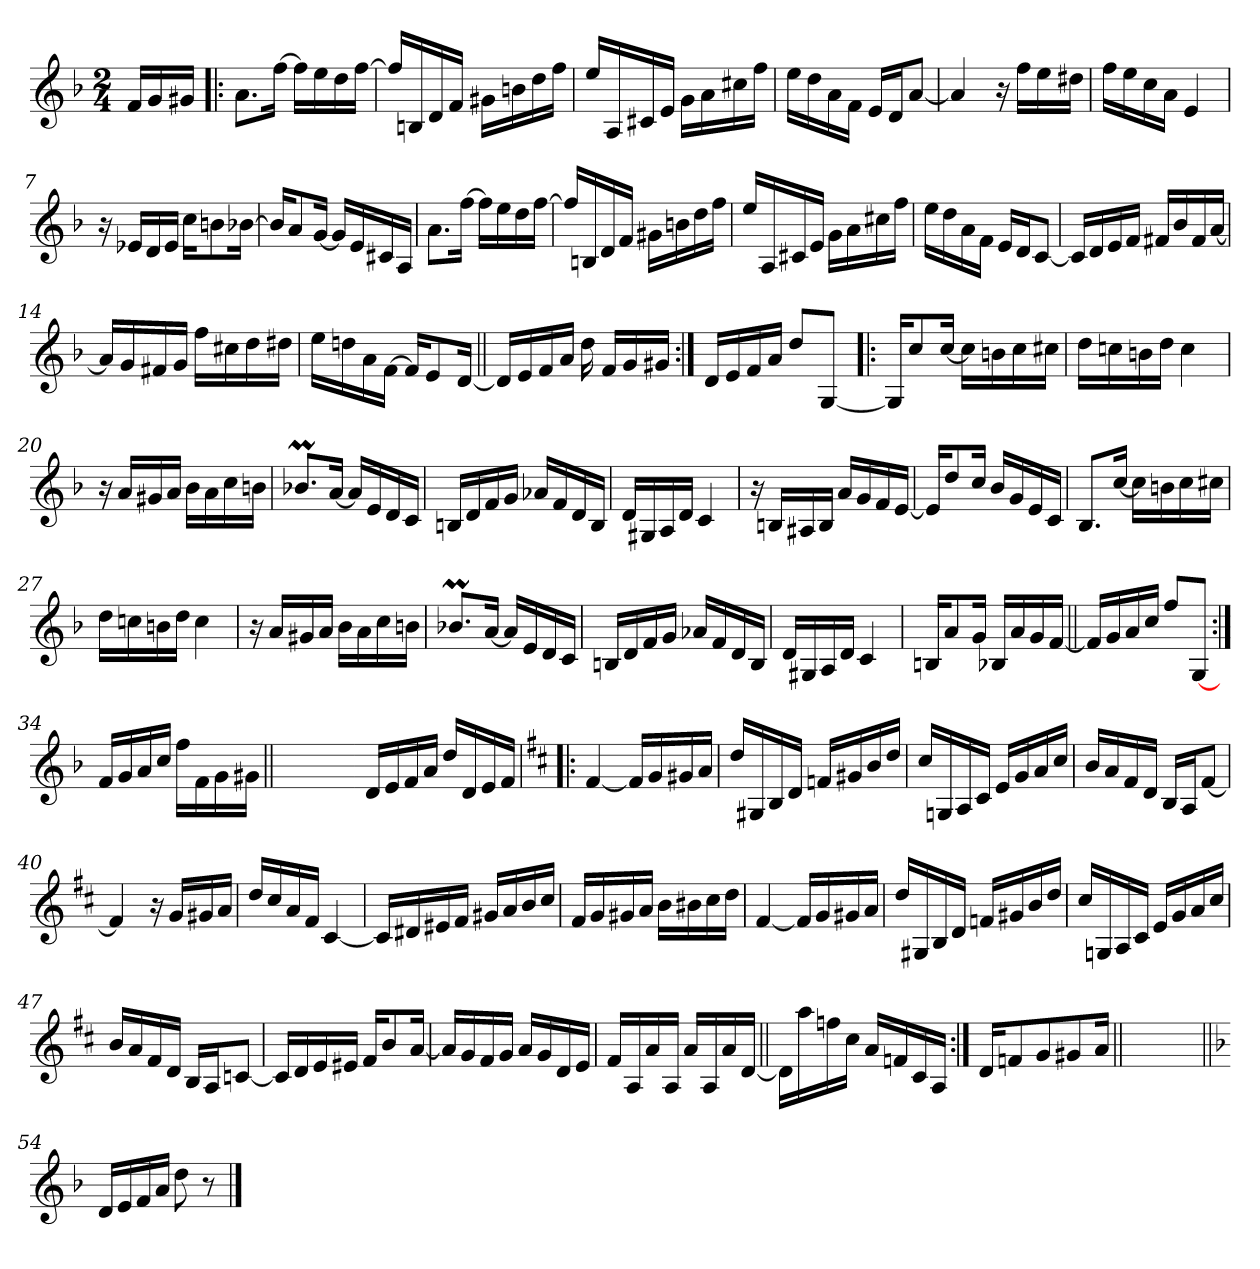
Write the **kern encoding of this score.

**kern
*part1
*staff1
*clefG2
*k[b-]
*F:
*M2/4
=
16f/LL
16g/
16g#X/JJ
=1!|:
8.a\L
[16ff\Jk
16ff\LL]
16ee\
16dd\
[16ff\JJ
=2
16ff/LL]
16Bn/
16d/
16f/JJ
16g#X\LL
16bn\
16dd\
16ff\JJ
=3
16ee/LL
16A/
16c#X/
16e/JJ
16g\LL
16a\
16cc#X\
16ff\JJ
!!LO:LB:g=z
=4
16ee\LL
16dd\
16a\
16f\JJ
16e/LL
16d/J
[8a/J
=5
4a/]
16r
16ff\LL
16ee\
16dd#X\JJ
=6
16ff\LL
16ee\
16cc\
16a\JJ
4e/
=7
16r
16e-X/LL
16d/
16e-/JJ
16cc\KL
8bn\
[16b-X\Jk
!!LO:LB:g=z
=8
16b-/KL]
8a/
[16g/Jk
16g/LL]
16e/
16c#X/
16A/JJ
=9
8.a\L
[16ff\Jk
16ff\LL]
16ee\
16dd\
[16ff\JJ
=10
16ff/LL]
16Bn/
16d/
16f/JJ
16g#X\LL
16bn\
16dd\
16ff\JJ
=11
16ee/LL
16A/
16c#X/
16e/JJ
16g\LL
16a\
16cc#X\
16ff\JJ
!!LO:LB:g=z
=12
16ee\LL
16dd\
16a\
16f\JJ
16e/LL
16d/J
[8c/J
=13
16c/LL]
16d/
16e/
16f/JJ
16f#X/LL
16b-/
16f#/
[16a/JJ
=14
16a/LL]
16g/
16f#X/
16g/JJ
16ff\LL
16cc#X\
16dd\
16dd#X\JJ
=15
16ee\LL
16ddn\
16a\
[16f\JJ
16f/KL]
8e/
[16d/Jk
!!LO:LB:g=z
=16||
16d/LL]
16e/
16f/
16a/JJ
16dd\
16f/LL
16g/
16g#X/JJ
=17:|!
16d/LL
16e/
16f/
16a/JJ
8dd/L
[8G/J
=18!|:
16G/KL]
8cc/
[16cc/Jk
16cc\LL]
16bn\
16cc\
16cc#X\JJ
=19
16dd\LL
16ccn\
16bn\
16dd\JJ
4cc\
!!LO:LB:g=z
=20
16ra
16a/LL
16g#X/
16a/JJ
16b-\LL
16a\
16cc\
16bn\JJ
=21
8.b-XM/L
[16a/Jk
16a/LL]
16e/
16d/
16c/JJ
=22
16Bn/LL
16d/
16f/
16g/JJ
16a-X/LL
16f/
16d/
16B/JJ
=23
16d/LL
16G#X/
16A/
16d/JJ
4c/
!!LO:LB:g=z
=24
16r
16Bn/LL
16A#X/
16B/JJ
16a/LL
16g/
16f/
[16e/JJ
=25
16e/KL]
8dd/
16cc/Jk
16b-/LL
16g/
16e/
16c/JJ
=26
8.B-/L
[16cc/Jk
16cc\LL]
16bn\
16cc\
16cc#X\JJ
=27
16dd\LL
16ccn\
16bn\
16dd\JJ
4cc\
!!LO:LB:g=z
=28
16r
16a/LL
16g#X/
16a/JJ
16b-\LL
16a\
16cc\
16bn\JJ
=29
8.b-XM/L
[16a/Jk
16a/LL]
16e/
16d/
16c/JJ
=30
16Bn/LL
16d/
16f/
16g/JJ
16a-X/LL
16f/
16d/
16B/JJ
=31
16d/LL
16G#X/
16A/
16d/JJ
4c/
!!LO:LB:g=z
=32
16Bn/KL
8a/
16g/Jk
16B-X/LL
16a/
16g/
[16f/JJ
=33||
16f/LL]
16g/
16a/
16cc/JJ
8ff/L
[8G/J
=34:|!
16f/LL
16g/
16a/
16cc/JJ
16ff\LL
16f\
16g\
16g#X\JJ
=34X1||
*stria0
2ryy
!!LO:PB:g=z
=35-
*stria5
16d/LL
16e/
16f/
16a/JJ
16dd/LL
16d/
16e/
16f/JJ
=36!|:
*k[f#c#]
*D:
[4f#i/
16f#/LL]
16g/
16g#X/
16a/JJ
=37
16dd/LL
16G#X/
16B/
16d/JJ
16fn/LL
16g#X/
16b/
16dd/JJ
=38
16cc#/LL
16Gn/
16A/
16c#/JJ
16e/LL
16g/
16a/
16cc#/JJ
!!LO:LB:g=z
=39
16b/LL
16a/
16f#/
16d/JJ
16B/LL
16A/J
[8f#/J
=40
4f#/]
16r
16g/LL
16g#X/
16a/JJ
=41
16dd/LL
16cc#/
16a/
16f#/JJ
[4c#/
=42
16c#/LL]
16d#X/
16e#X/
16f#/JJ
16g#X/LL
16a/
16b/
16cc#/JJ
!!LO:LB:g=z
=43
16f#/LL
16g/
16g#X/
16a/JJ
16b\LL
16b#X\
16cc#\
16dd\JJ
=44
[4f#/
16f#/LL]
16g/
16g#X/
16a/JJ
=45
16dd/LL
16G#X/
16B/
16d/JJ
16fn/LL
16g#X/
16b/
16dd/JJ
=46
16cc#/LL
16Gn/
16A/
16c#/JJ
16e/LL
16g/
16a/
16cc#/JJ
!!LO:LB:g=z
=47
16b/LL
16a/
16f#/
16d/JJ
16B/LL
16A/J
[8cn/J
=48
16c/LL]
16d/
16e/
16e#X/JJ
16f#/KL
8b/
[16a/Jk
=49
16a/LL]
16g/
16f#/
16g/JJ
16a/LL
16g/
16d/
16e/JJ
=50
16f#/LL
16A/
16a/
16A/JJ
16a/LL
16A/
16a/
[<16d/JJ
!!LO:LB:g=z
=51||
16d\LL]
16aa\
16ffn\
16cc#\JJ
16a/LL
16fn/
16c#/
16A/JJ
=52:|!
(<16d/KL
8fn/
8g/
8g#X/
16a/Jk
=53||
*stria0
2ryy
=54||
*stria5
*k[b-]
*F:
16d/LL
16e/
16f/
16a/JJ
8dd\
8r
==
*-
